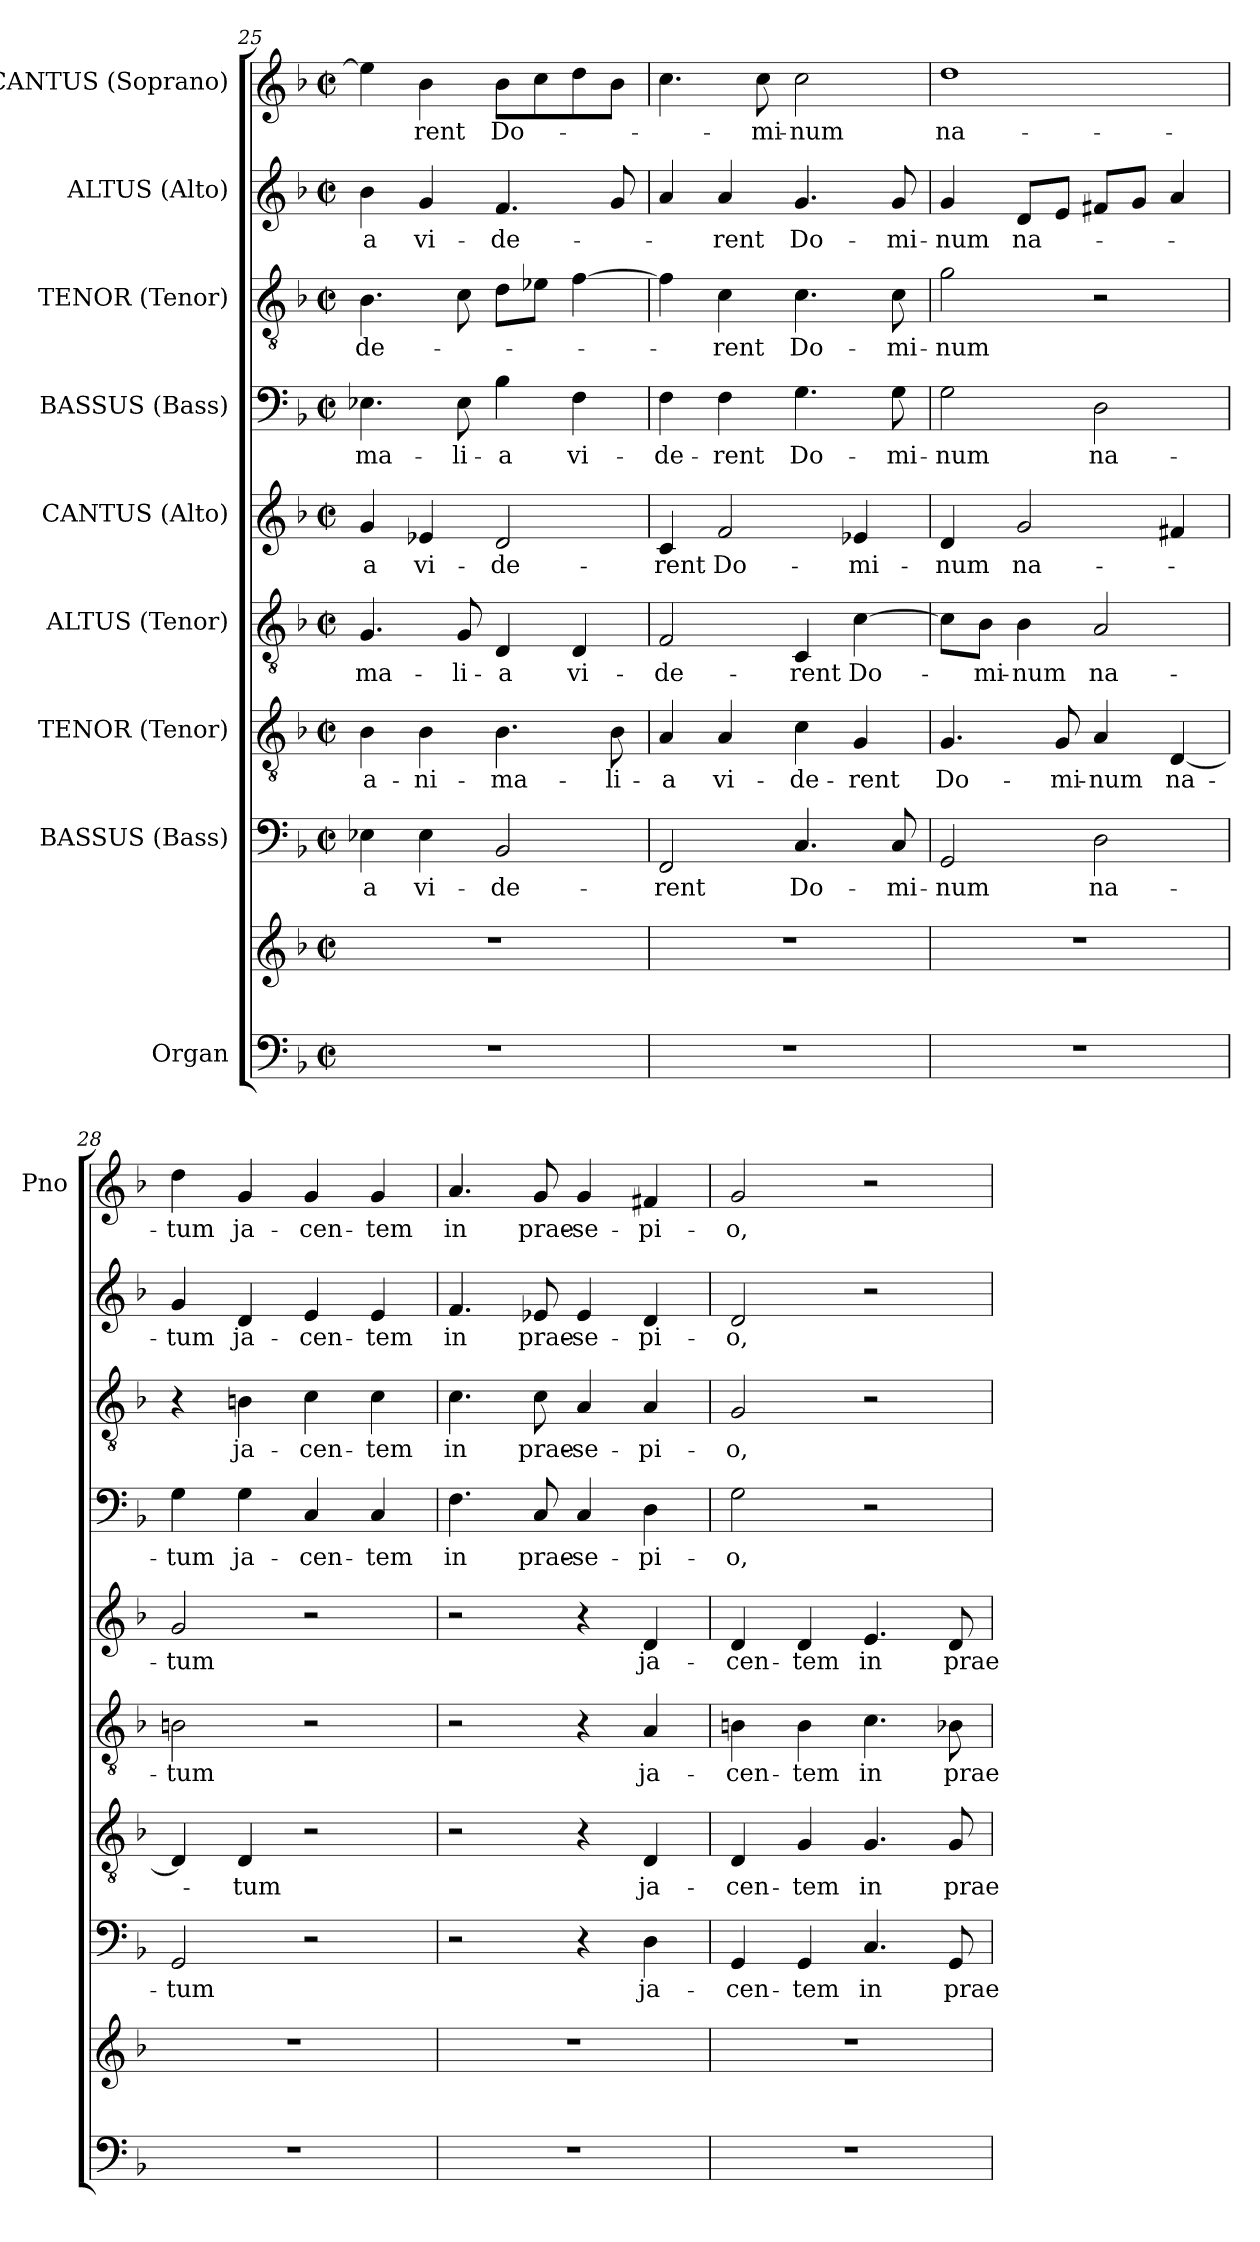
**kern	**kern	**kern	**text	**kern	**text	**kern	**text	**kern	**text	**kern	**text	**kern	**text	**kern	**text	**kern	**text
*part9	*part9	*part8	*part8	*part7	*part7	*part6	*part6	*part5	*part5	*part4	*part4	*part3	*part3	*part2	*part2	*part1	*part1
*staff10	*staff9	*staff8	*staff8	*staff7	*staff7	*staff6	*staff6	*staff5	*staff5	*staff4	*staff4	*staff3	*staff3	*staff2	*staff2	*staff1	*staff1
*I"Organ	*	*I"BASSUS (Bass)	*	*I"TENOR (Tenor)	*	*I"ALTUS (Tenor)	*	*I"CANTUS (Alto)	*	*I"BASSUS (Bass)	*	*I"TENOR (Tenor)	*	*I"ALTUS (Alto)	*	*I"CANTUS (Soprano)	*
*	*	*	*	*	*	*	*	*	*	*	*	*	*	*	*	*I'Pno	*
*clefF4	*clefG2	*clefF4	*	*clefGv2	*	*clefGv2	*	*clefG2	*	*clefF4	*	*clefGv2	*	*clefG2	*	*clefG2	*
*k[b-]	*k[b-]	*k[b-]	*	*k[b-]	*	*k[b-]	*	*k[b-]	*	*k[b-]	*	*k[b-]	*	*k[b-]	*	*k[b-]	*
*F:	*F:	*F:	*	*F:	*	*F:	*	*F:	*	*F:	*	*F:	*	*F:	*	*F:	*
*M2/2	*M2/2	*M2/2	*	*M2/2	*	*M2/2	*	*M2/2	*	*M2/2	*	*M2/2	*	*M2/2	*	*M2/2	*
*met(c|)	*met(c|)	*met(c|)	*	*met(c|)	*	*met(c|)	*	*met(c|)	*	*met(c|)	*	*met(c|)	*	*met(c|)	*	*met(c|)	*
=25	=25	=25	=25	=25	=25	=25	=25	=25	=25	=25	=25	=25	=25	=25	=25	=25	=25
1r	1r	4E-X\	-a	4B-\	a-	4.G/	-ma-	4g/	-a	4.E-X\	-ma-	4.B-\	-de-	4b-\	-a	4ee-\]	.
.	.	4E-\	vi-	4B-\	-ni-	.	.	4e-X/	vi-	.	.	.	.	4g/	vi-	4b-\	-rent
.	.	.	.	.	.	8G/	-li-	.	.	8E-\	-li-	8c\	.	.	.	.	.
.	.	2BB-/	-de-	4.B-\	-ma-	4D/	-a	2d/	-de-	4B-\	-a	8d\L	.	4.f/	-de-	8b-\L	Do-
.	.	.	.	.	.	.	.	.	.	.	.	8e-X\J	.	.	.	8cc\	.
.	.	.	.	.	.	4D/	vi-	.	.	4F\	vi-	[4f\	.	.	.	8dd\	.
.	.	.	.	8B-\	-li-	.	.	.	.	.	.	.	.	8g/	.	8b-\J	.
=26	=26	=26	=26	=26	=26	=26	=26	=26	=26	=26	=26	=26	=26	=26	=26	=26	=26
1r	1r	2FF/	-rent	4A/	-a	2F/	-de-	4c/	-rent	4F\	-de-	4f\]	.	4a/	.	4.cc\	.
.	.	.	.	4A/	vi-	.	.	2f/	Do-	4F\	-rent	4c\	-rent	4a/	-rent	.	.
.	.	.	.	.	.	.	.	.	.	.	.	.	.	.	.	8cc\	-mi-
.	.	4.C/	Do-	4c\	-de-	4C/	-rent	.	.	4.G\	Do-	4.c\	Do-	4.g/	Do-	2cc\	-num
.	.	.	.	4G/	-rent	[4c\	Do-	4e-X/	-mi-	.	.	.	.	.	.	.	.
.	.	8C/	-mi-	.	.	.	.	.	.	8G\	-mi-	8c\	-mi-	8g/	-mi-	.	.
=27	=27	=27	=27	=27	=27	=27	=27	=27	=27	=27	=27	=27	=27	=27	=27	=27	=27
1r	1r	2GG/	-num	4.G/	Do-	8c\L]	.	4d/	-num	2G\	-num	2g\	-num	4g/	-num	1dd	na-
.	.	.	.	.	.	8B-\J	-mi-	.	.	.	.	.	.	.	.	.	.
.	.	.	.	.	.	4B-\	-num	2g/	na-	.	.	.	.	8d/L	na-	.	.
.	.	.	.	8G/	-mi-	.	.	.	.	.	.	.	.	8e/J	.	.	.
.	.	2D\	na-	4A/	-num	2A/	na-	.	.	2D\	na-	2r	.	8f#X/L	.	.	.
.	.	.	.	.	.	.	.	.	.	.	.	.	.	8g/J	.	.	.
.	.	.	.	[4D/	na-	.	.	4f#X/	.	.	.	.	.	4a/	.	.	.
=28	=28	=28	=28	=28	=28	=28	=28	=28	=28	=28	=28	=28	=28	=28	=28	=28	=28
1r	1r	2GG/	-tum	4D/]	.	2Bn\	-tum	2g/	-tum	4G\	-tum	4r	.	4g/	-tum	4dd\	-tum
.	.	.	.	4D/	-tum	.	.	.	.	4G\	ja-	4Bn\	ja-	4d/	ja-	4g/	ja-
.	.	2r	.	2r	.	2r	.	2r	.	4C/	-cen-	4c\	-cen-	4e/	-cen-	4g/	-cen-
.	.	.	.	.	.	.	.	.	.	4C/	-tem	4c\	-tem	4e/	-tem	4g/	-tem
!!LO:PB:g=z
=29	=29	=29	=29	=29	=29	=29	=29	=29	=29	=29	=29	=29	=29	=29	=29	=29	=29
1r	1r	2r	.	2r	.	2r	.	2r	.	4.F\	in	4.c\	in	4.f/	in	4.a/	in
.	.	.	.	.	.	.	.	.	.	8C/	prae-	8c\	prae-	8e-X/	prae-	8g/	prae-
.	.	4r	.	4r	.	4r	.	4r	.	4C/	-se-	4A/	-se-	4e-/	-se-	4g/	-se-
.	.	4D\	ja-	4D/	ja-	4A/	ja-	4d/	ja-	4D\	-pi-	4A/	-pi-	4d/	-pi-	4f#X/	-pi-
=30	=30	=30	=30	=30	=30	=30	=30	=30	=30	=30	=30	=30	=30	=30	=30	=30	=30
1r	1r	4GG/	-cen-	4D/	-cen-	4Bn\	-cen-	4d/	-cen-	2G\	-o,	2G/	-o,	2d/	-o,	2g/	-o,
.	.	4GG/	-tem	4G/	-tem	4B\	-tem	4d/	-tem	.	.	.	.	.	.	.	.
.	.	4.C/	in	4.G/	in	4.c\	in	4.e/	in	2r	.	2r	.	2r	.	2r	.
.	.	8GG/	prae-	8G/	prae-	8B-X\	prae-	8d/	prae-	.	.	.	.	.	.	.	.
=	=	=	=	=	=	=	=	=	=	=	=	=	=	=	=	=	=
*-	*-	*-	*-	*-	*-	*-	*-	*-	*-	*-	*-	*-	*-	*-	*-	*-	*-
